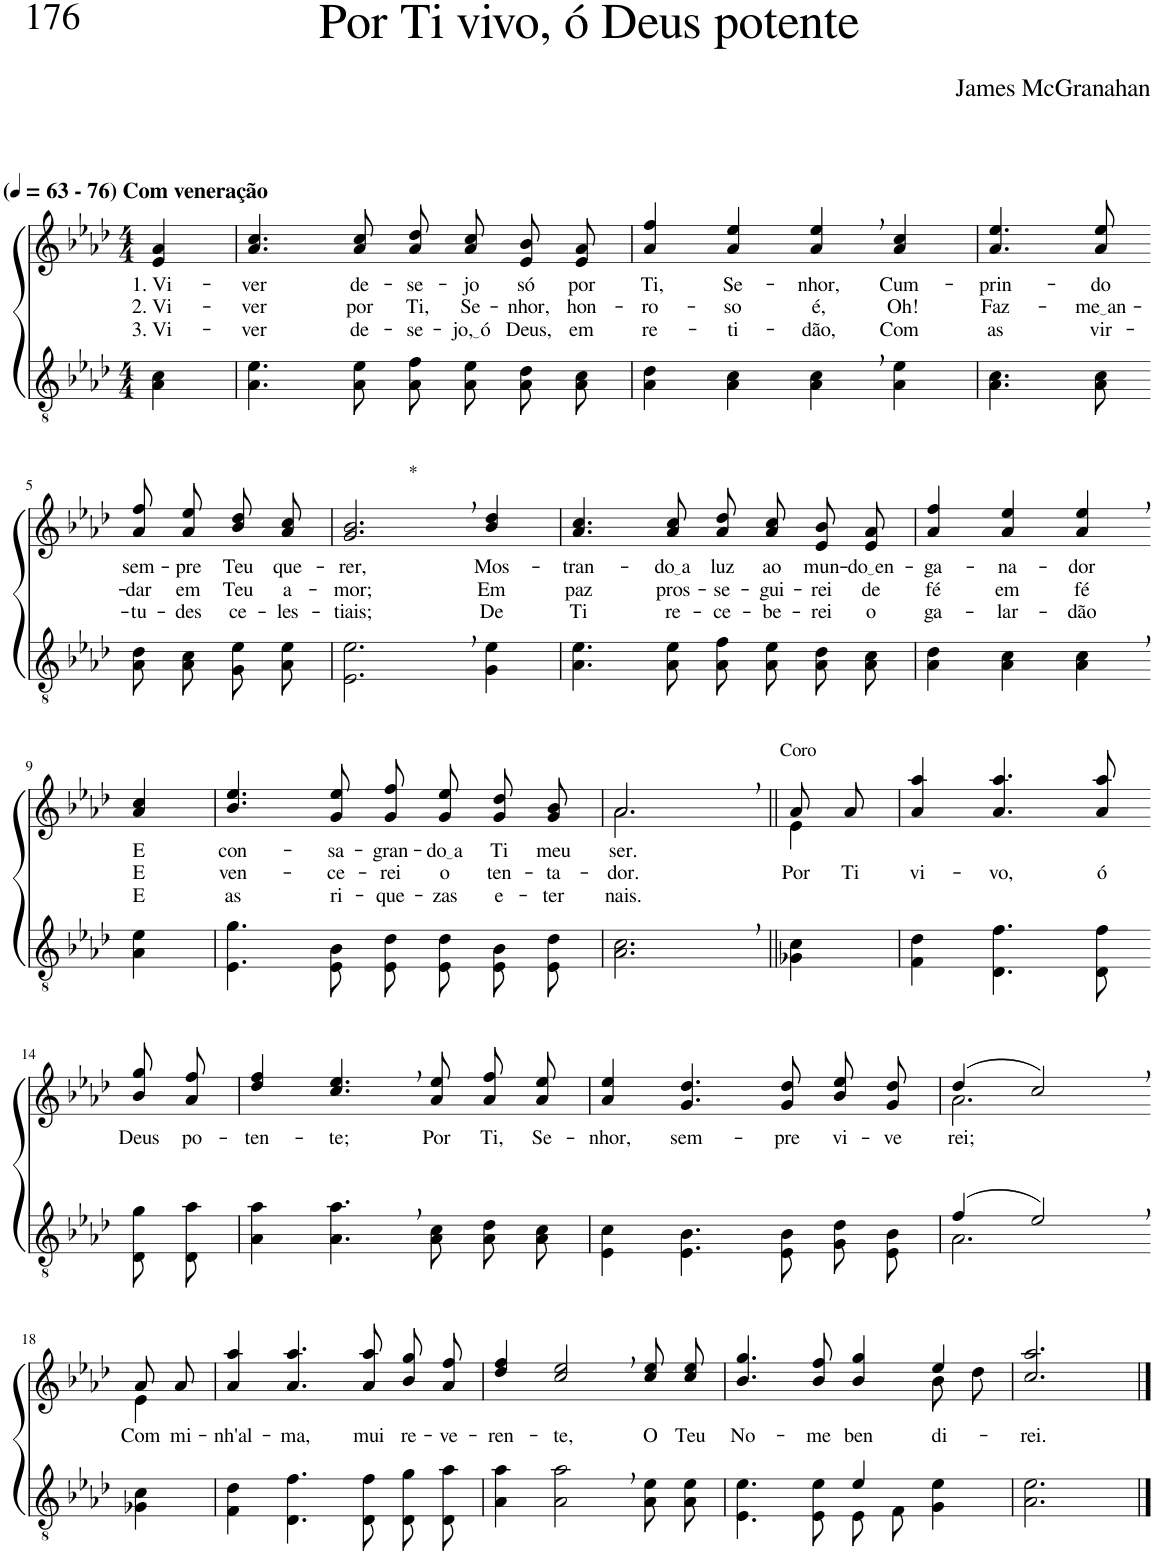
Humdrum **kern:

**kern	**kern	**text	**text	**text
*part2	*part1	*part1	*part1	*part1
*staff2	*staff1	*staff1	*staff1	*staff1
*I"Parte III e IV	*I"Parte I e II	*	*	*
*clefGv2	*clefG2	*	*	*
*Trd3c5	*Trd3c5	*	*	*
*k[b-e-a-d-]	*k[b-e-a-d-]	*	*	*
*M4/4	*M4/4	*	*	*
*MM63	*MM63	*	*	*
=1	=1	=1	=1	=1
!	!LO:TX:a:B:t=(	!	!	!
!	!LO:TX:a:B:t=- 76) Com veneração	!	!	!
!	!	!LO:LY:b	!LO:LY:b	!LO:LY:b
4A-\ 4c\	4e-/ 4a-/	1. Vi-	2. Vi-	3. Vi-
=2	=2	=2	=2	=2
!	!	!LO:LY:b	!LO:LY:b	!LO:LY:b
4.A-\ 4.e-\	4.a-/ 4.cc/	-ver	-ver	-ver
!	!	!LO:LY:b	!LO:LY:b	!LO:LY:b
8A-\ 8e-\	8a-/ 8cc/	de-	por	de-
!	!	!LO:LY:b	!LO:LY:b	!LO:LY:b
8A-\ 8f\L	8a-\ 8dd-\L	-se-	Ti,	-se-
!	!	!LO:LY:b	!LO:LY:b	!LO:LY:b
8A-\ 8e-\J	8a-\ 8cc\J	-jo	Se-	jo, ó
!	!	!LO:LY:b	!LO:LY:b	!LO:LY:b
8A-\ 8d-\L	8e-/ 8b-/L	só	-nhor,	Deus,
!	!	!LO:LY:b	!LO:LY:b	!LO:LY:b
8A-\ 8c\J	8e-/ 8a-/J	por	hon-	em
=3	=3	=3	=3	=3
!	!	!LO:LY:b	!LO:LY:b	!LO:LY:b
4A-\ 4d-\	4a-/ 4ff/	Ti,	-ro-	re-
!	!	!LO:LY:b	!LO:LY:b	!LO:LY:b
4A-\ 4c\	4a-/ 4ee-/	Se-	-so	-ti-
!	!	!LO:LY:b	!LO:LY:b	!LO:LY:b
4A-\, 4c\,	4a-/, 4ee-/,	-nhor,	é,	-dão,
!	!	!LO:LY:b	!LO:LY:b	!LO:LY:b
4A-\ 4e-\	4a-/ 4cc/	Cum-	Oh!	Com
=4	=4	=4	=4	=4
!	!	!LO:LY:b	!LO:LY:b	!LO:LY:b
4.A-\ 4.c\	4.a-/ 4.ee-/	-prin-	Faz-	as
!	!	!LO:LY:b	!LO:LY:b	!LO:LY:b
8A-\ 8c\	8a-/ 8ee-/	-do	me an	vir-
!!LO:LB:g=z
=5-	=5-	=5-	=5-	=5-
!	!	!LO:LY:b	!LO:LY:b	!LO:LY:b
8A-\ 8d-\L	8a-\ 8ff\L	sem-	-dar	-tu-
!	!	!LO:LY:b	!LO:LY:b	!LO:LY:b
8A-\ 8c\J	8a-\ 8ee-\J	-pre	em	-des
!	!	!LO:LY:b	!LO:LY:b	!LO:LY:b
8G\ 8e-\L	8b-\ 8dd-\L	Teu	Teu	ce-
!	!	!LO:LY:b	!LO:LY:b	!LO:LY:b
8A-\ 8e-\J	8a-\ 8cc\J	que-	a-	-les-
=6	=6	=6	=6	=6
!	!LO:TX:a:t=*	!	!	!
!	!	!LO:LY:b	!LO:LY:b	!LO:LY:b
2.E-\, 2.e-\,	2.g/, 2.b-/,	-rer,	-mor;	-tiais;
!	!	!LO:LY:b	!LO:LY:b	!LO:LY:b
4G\ 4e-\	4b-/ 4dd-/	Mos-	Em	De
=7	=7	=7	=7	=7
!	!	!LO:LY:b	!LO:LY:b	!LO:LY:b
4.A-\ 4.e-\	4.a-/ 4.cc/	-tran-	paz	Ti
!	!	!LO:LY:b	!LO:LY:b	!LO:LY:b
8A-\ 8e-\	8a-/ 8cc/	do a	pros-	re-
!	!	!LO:LY:b	!LO:LY:b	!LO:LY:b
8A-\ 8f\L	8a-\ 8dd-\L	luz	-se-	-ce-
!	!	!LO:LY:b	!LO:LY:b	!LO:LY:b
8A-\ 8e-\J	8a-\ 8cc\J	ao	-gui-	-be-
!	!	!LO:LY:b	!LO:LY:b	!LO:LY:b
8A-\ 8d-\L	8e-/ 8b-/L	mun-	-rei	-rei
!	!	!LO:LY:b	!LO:LY:b	!LO:LY:b
8A-\ 8c\J	8e-/ 8a-/J	do en	de	o
=8	=8	=8	=8	=8
!	!	!LO:LY:b	!LO:LY:b	!LO:LY:b
4A-\ 4d-\	4a-/ 4ff/	-ga-	fé	ga-
!	!	!LO:LY:b	!LO:LY:b	!LO:LY:b
4A-\ 4c\	4a-/ 4ee-/	-na-	em	-lar-
!	!	!LO:LY:b	!LO:LY:b	!LO:LY:b
4A-\, 4c\,	4a-/, 4ee-/,	-dor	fé	-dão
!!LO:LB:g=z
=9-	=9-	=9-	=9-	=9-
!	!	!LO:LY:b	!LO:LY:b	!LO:LY:b
4A-\ 4e-\	4a-/ 4cc/	E	E	E
=10	=10	=10	=10	=10
!	!	!LO:LY:b	!LO:LY:b	!LO:LY:b
4.E-\ 4.g\	4.b-/ 4.ee-/	con-	ven-	as
!	!	!LO:LY:b	!LO:LY:b	!LO:LY:b
8E-\ 8B-\	8g/ 8ee-/	-sa-	-ce-	ri-
!	!	!LO:LY:b	!LO:LY:b	!LO:LY:b
8E-/ 8d-/L	8g\ 8ff\L	-gran-	-rei	-que-
!	!	!LO:LY:b	!LO:LY:b	!LO:LY:b
8E-/ 8d-/J	8g\ 8ee-\J	do a	o	-zas
!	!	!LO:LY:b	!LO:LY:b	!LO:LY:b
8E-/ 8B-/L	8g/ 8dd-/L	Ti	ten-	e-
!	!	!LO:LY:b	!LO:LY:b	!LO:LY:b
8E-/ 8d-/J	8g/ 8b-/J	meu	-ta-	-ter
=11	=11	=11	=11	=11
!	!LO:TX:a:t=Coro	!	!	!
!	!	!LO:LY:b	!LO:LY:b	!LO:LY:b
*	*^	*	*	*
2.A-\, 2.c\,	2.a-,\	2.a-/	ser.	-dor.	nais.
=12||	=12||	=12||	=12||	=12||	=12||
!	!	!	!	!LO:LY:b	!
4G-X\ 4c\	8a-/L	4e-\	.	Por	.
!	!	!	!	!LO:LY:b	!
.	8a-/J	.	.	Ti	.
*	*v	*v	*	*	*
=13	=13	=13	=13	=13
!	!	!	!LO:LY:b	!
4F\ 4d-\	4a-/ 4aa-/	.	vi-	.
!	!	!	!LO:LY:b	!
4.D-\ 4.f\	4.a-/ 4.aa-/	.	-vo,	.
!	!	!	!LO:LY:b	!
8D-\ 8f\	8a-/ 8aa-/	.	ó	.
!!LO:LB:g=z
=14-	=14-	=14-	=14-	=14-
!	!	!LO:LY:b	!	!
8D-\ 8g\L	8b-\ 8gg\L	Deus	.	.
!	!	!LO:LY:b	!	!
8D-\ 8a-\J	8a-\ 8ff\J	po-	.	.
=15	=15	=15	=15	=15
!	!	!LO:LY:b	!	!
4A-\ 4a-\	4dd-/ 4ff/	-ten-	.	.
!	!	!LO:LY:b	!	!
4.A-\, 4.a-\,	4.cc/, 4.ee-/,	-te;	.	.
!	!	!LO:LY:b	!	!
8A-\ 8c\	8a-/ 8ee-/	Por	.	.
!	!	!LO:LY:b	!	!
8A-\ 8d-\L	8a-\ 8ff\L	Ti,	.	.
!	!	!LO:LY:b	!	!
8A-\ 8c\J	8a-\ 8ee-\J	Se-	.	.
=16	=16	=16	=16	=16
!	!	!LO:LY:b	!	!
4E-\ 4c\	4a-/ 4ee-/	-nhor,	.	.
!	!	!LO:LY:b	!	!
4.E-\ 4.B-\	4.g/ 4.dd-/	sem-	.	.
!	!	!LO:LY:b	!	!
8E-\ 8B-\	8g/ 8dd-/	-pre	.	.
!	!	!LO:LY:b	!	!
8G/ 8d-/L	8b-\ 8ee-\L	vi-	.	.
!	!	!LO:LY:b	!	!
8E-/ 8B-/J	8g\ 8dd-\J	-ve-	.	.
=17	=17	=17	=17	=17
*^	*^	*	*	*
!	!	!	!	!LO:LY:b	!	!
(4f/	2.A-\	(4dd-/	2.a-\	-rei;	.	.
2e-,/)	.	2cc,/)	.	.	.	.
*v	*v	*	*	*	*	*
!!LO:LB:g=z	!!
=18-	=18-	=18-	=18-	=18-	=18-
!	!	!	!LO:LY:b	!	!
4G-X\ 4c\	8a-/L	4e-\	Com	.	.
!	!	!	!LO:LY:b	!	!
.	8a-/J	.	mi-	.	.
*	*v	*v	*	*	*
=19	=19	=19	=19	=19
!	!	!LO:LY:b	!	!
4F\ 4d-\	4a-/ 4aa-/	-nh'al-	.	.
!	!	!LO:LY:b	!	!
4.D-\ 4.f\	4.a-/ 4.aa-/	-ma,	.	.
!	!	!LO:LY:b	!	!
8D-\ 8f\	8a-/ 8aa-/	mui	.	.
!	!	!LO:LY:b	!	!
8D-\ 8g\L	8b-\ 8gg\L	re-	.	.
!	!	!LO:LY:b	!	!
8D-\ 8a-\J	8a-\ 8ff\J	-ve-	.	.
=20	=20	=20	=20	=20
!	!	!LO:LY:b	!	!
4A-\ 4a-\	4dd-/ 4ff/	-ren-	.	.
!	!	!LO:LY:b	!	!
2A-\, 2a-\,	2cc/, 2ee-/,	-te,	.	.
!	!	!LO:LY:b	!	!
8A-\ 8e-\L	8cc\ 8ee-\L	O	.	.
!	!	!LO:LY:b	!	!
8A-\ 8e-\J	8cc\ 8ee-\J	Teu	.	.
=21	=21	=21	=21	=21
*^	*	*	*	*
!	!	!	!LO:LY:b	!	!
*	*	*^	*	*	*
2ryy	4.E-\ 4.e-\	4.b-/ 4.gg/	2.ryy	No-	.	.
!	!	!	!	!LO:LY:b	!	!
.	8E-\ 8e-\	8b-/ 8ff/	.	-me	.	.
!	!	!	!	!LO:LY:b	!	!
4e-/	8E-\L	4b-/ 4gg/	.	ben-	.	.
.	8F\J	.	.	.	.	.
!	!	!	!	!LO:LY:b	!	!
4ryy	4G\ 4e-\	4ee-/	8b-\L	-di-	.	.
.	.	.	8dd-\J	.	.	.
*v	*v	*	*	*	*	*
=22	=22	=22	=22	=22	=22
!	!	!	!LO:LY:b	!	!
*	*v	*v	*	*	*
2.A-\ 2.e-\	2.cc/ 2.aa-/	-rei.	.	.
==	==	==	==	==
*-	*-	*-	*-	*-
